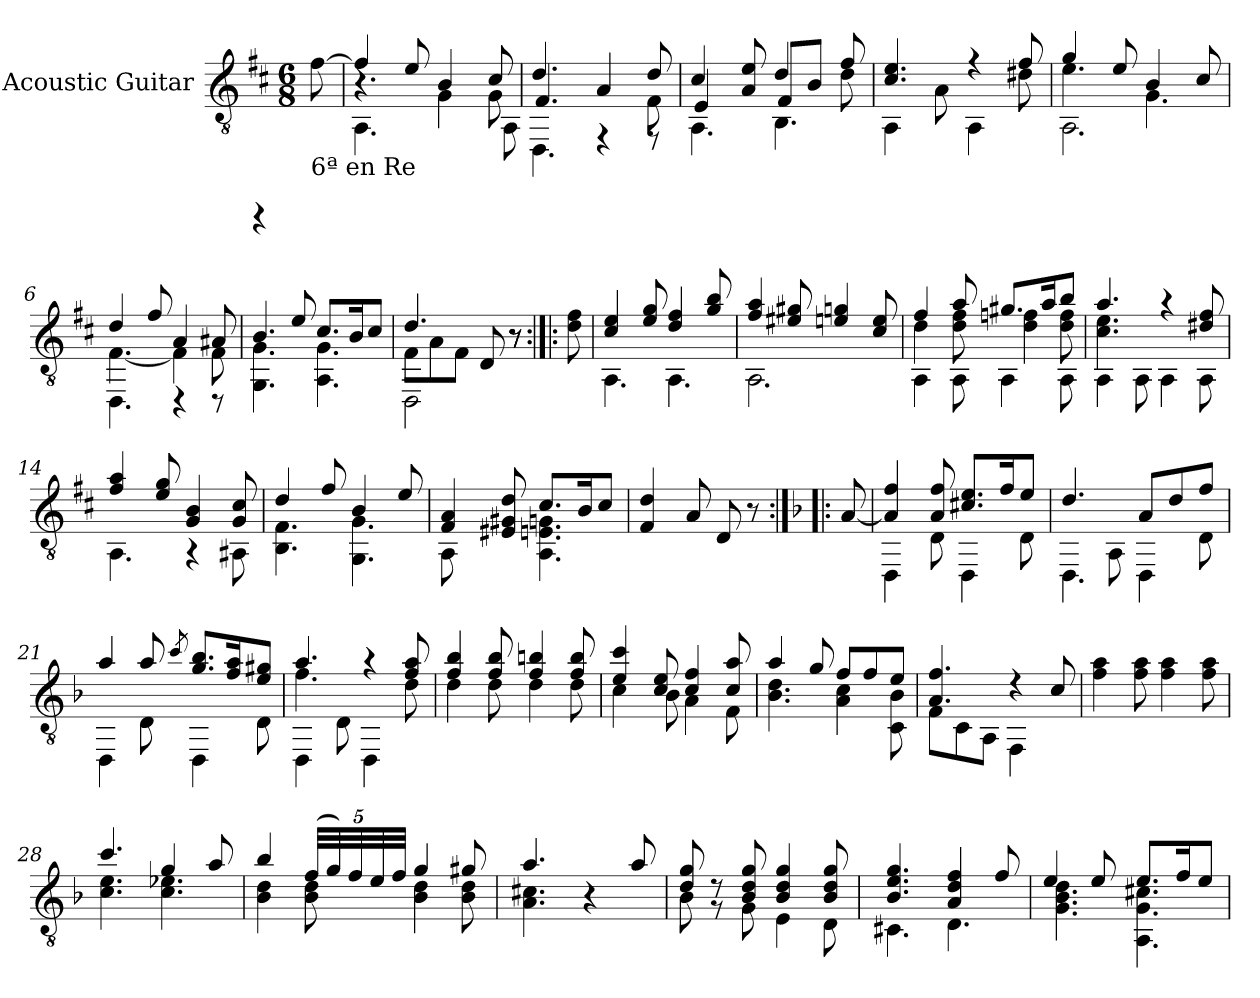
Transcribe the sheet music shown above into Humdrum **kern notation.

**kern
*part1
*staff1
*I"Acoustic Guitar
*I'Ac Gtr
*clefGv2
*k[f#c#]
*D:
*M6/8
=
!LO:TX:b:t=6ª en Re
[8f#\
=1
*^
*	*^
4f#/]	4.r	4.AA\
8e/	.	.
4B/	4G\	4ryy
8c#/	8G\	8AA\
=2	=2	=2
4.d/	4.F#/	4.DD\
4A/	4ryy	4rFF
8d/	8F#\	8rFF
=3	=3	=3
4c#/	4E/	4.AA\
8A/ 8e/	8ryy	.
4d/	8F#/L	4.BB\
.	8B/J	.
8f#/	8d\	.
!!LO:LB:g=z	!!	!!
=4	=4	=4
4.c#/ 4.e/	4ryy	4AA\
.	8A\	8ryy
4r	4ryy	4AA\
8f#/	8d#X\	8ryy
=5	=5	=5
4g/	4.e\	2.AA\
8e/	.	.
4B/	4.G\	.
8c#/	.	.
=6	=6	=6
4d/	[4.F#\	4.DD\
8f#/	.	.
4A/	4F#\]	4rDD
8A#X/	8F#\	8rDD
=7	=7	=7
4rcccc	4.B/	4.GG\ 4.G\
8e/	.	.
8.c#/L	4.ryy	4.AA\ 4.G\
16B/K	.	.
8c#/J	.	.
!!LO:LB:g=z	!!	!!
=8	=8	=8
4.d/	8F#\L	2DD\
.	8A\	.
.	8F#\J	.
8D/	8ryy	.
8r	8r	8r
*v	*v	*v
=9:|!|:
8d\ 8f#\
=10
*^
4c#/ 4e/	4.AA\
8e/ 8g/	.
4d/ 4f#/	4.AA\
8g/ 8b/	.
=11	=11
4f#/ 4a/	2.AA\
8e#X/ 8g#X/	.
4en/ 4gn/	.
8c#/ 8e/	.
=12	=12
*	*^
4f#/	4d\	4AA\
8a/	8d\ 8f#\	8AA\
8.g#X/L	4d\ 4fn\	4AA\
16a/K	.	.
8b/J	8d\ 8f\	8AA\
!!LO:LB:g=z	!!	!!
=13	=13	=13
4.a/	4.c#\ 4.e\	4AA\
.	.	8AA\
4r	4.ryy	4AA\
8d#X/ 8f#/	.	8AA\
*	*v	*v
=14	=14
4f#/ 4a/	4.AA\
8e/ 8g/	.
4G/ 4B/	4rAA
8G/ 8c#/	8AA#X\
=15	=15
4d/	4.BB\ 4.F#\
8f#/	.
4B/	4.GG\ 4.G\
8e/	.
=16	=16
4F#/ 4A/	8AA\
.	4ryy
8E#X/ 8G#X/ 8d/	.
8.c#/L	4.AA\ 4.En\ 4.Gn\
16B/K	.
8c#/J	.
*v	*v
!!LO:LB:g=z
=17
4F#/ 4d/
8A/
8D/
8r
=18:|!|:
*k[b-]
*F:
[8A/
=19
*^
4A/] 4f/	4DD\
8A/ 8f/	8D\
8.c#X/ 8.e/L	4DD\
16f/K	.
8e/J	8D\
=20	=20
*	*^
4.d/	4ryy	4.DD\
.	8AA\	.
8A/L	4.ryy	4DD\
8d/	.	.
8f/J	.	8D\
*	*v	*v
=21	=21
4a/	4DD\
8a/	8D\
8qcc/	.
8.g/ 8.b-/L	4DD\
16f/ 16a/K	.
8e/ 8g#X/J	8D\
!!LO:LB:g=z	!!
=22	=22
*	*^
4.a/	4.f\	4DD\
.	.	8D\
4r	4ryy	4DD\
8f/ 8a/	8d\	8ryy
*	*v	*v
=23	=23
4f/ 4b-/	4d\
8f/ 8b-/	8d\
4f/ 4bn/	4d\
8f/ 8b/	8d\
=24	=24
4e/ 4cc/	4c\
8c/ 8e/	8B-\
4c/ 4f/	4A\
8c/ 8a/	8F\
=25	=25
4a/	4.B-\ 4.d\
8g/	.
8f/L	4A\ 4c\
8f/	.
8e/J	8C\ 8B-\
!!LO:LB:g=z	!!
=26	=26
4.A/ 4.f/	8F\L
.	8C\
.	8AA\J
4r	4FF\
8c/	8ryy
*v	*v
=27
4f\ 4a\
8f\ 8a\
4f\ 4a\
8f\ 8a\
=28
*^
4.cc/	4.c\ 4.e\
4g/	4.c\ 4.e-X\
8a/	.
=29	=29
4b-/	4B-\ 4d\
*Xbrackettup	*
(40f/LLL	8B-\ 8d\
40g/)	.
40f/	.
40e/	.
40f/JJJ	.
4g/	4B-\ 4d\
8g#X/	8B-\ 8d\
!!LO:LB:g=z	!!
=30	=30
4.a/	4.A\ 4.c#X\
4r	4.ryy
8a/	.
=31	=31
8d/ 8g/	8B-\
8r	8r
8B-/ 8d/ 8g/	8G\
4B-/ 4d/ 4g/	4E\
8B-/ 8d/ 8g/	8D\
=32	=32
4.B-/ 4.e/ 4.g/	4.C#X\
4A/ 4d/ 4f/	4.D\
8f/	.
=33	=33
4e/	4.G\ 4.B-\ 4.d\
8e/	.
8.e/L	4.AA\ 4.G\ 4.c#X\
16f/K	.
8e/J	.
*v	*v
=
*-
